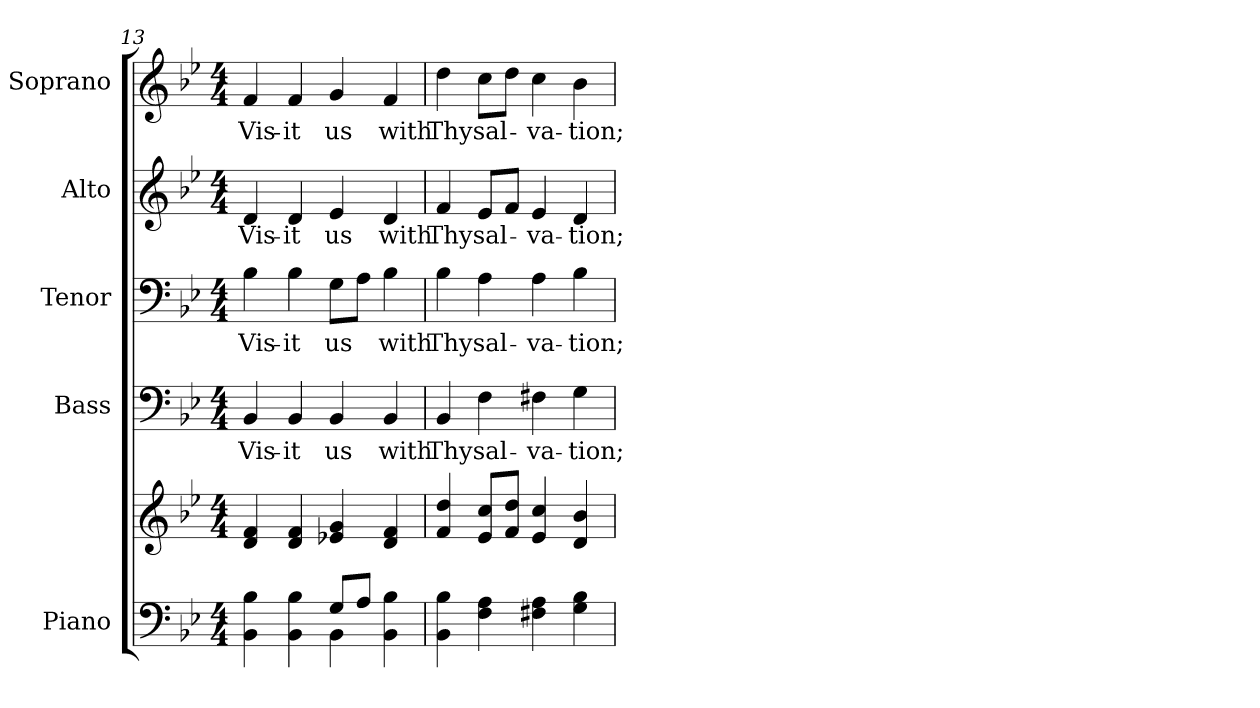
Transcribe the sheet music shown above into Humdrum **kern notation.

**kern	**kern	**kern	**text	**kern	**text	**kern	**text	**kern	**text
*part5	*part5	*part4	*part4	*part3	*part3	*part2	*part2	*part1	*part1
*staff6	*staff5	*staff4	*staff4	*staff3	*staff3	*staff2	*staff2	*staff1	*staff1
*I"Piano	*	*I"Bass	*	*I"Tenor	*	*I"Alto	*	*I"Soprano	*
*I'Pno.	*	*I'B.	*	*I'T.	*	*I'A.	*	*I'S.	*
!!LO:PB:g=z
*clefF4	*clefG2	*clefF4	*	*clefF4	*	*clefG2	*	*clefG2	*
*k[b-e-]	*k[b-e-]	*k[b-e-]	*	*k[b-e-]	*	*k[b-e-]	*	*k[b-e-]	*
*B-:	*B-:	*B-:	*	*B-:	*	*B-:	*	*B-:	*
*M4/4	*M4/4	*M4/4	*	*M4/4	*	*M4/4	*	*M4/4	*
=13	=13	=13	=13	=13	=13	=13	=13	=13	=13
*^	*	*	*	*	*	*	*	*	*
!	!	!	!	!LO:LY:b:color=#000000	!	!	!	!	!	!
!	!	!	!	!	!	!LO:LY:b:color=#000000	!	!	!	!
!	!	!	!	!	!	!	!	!LO:LY:b:color=#000000	!	!
!	!	!	!	!	!	!	!	!	!	!LO:LY:b:color=#000000
4BB-i\ 4B-i	2ryy	4di/ 4fi	4BB-i/	Vis-	4B-i\	Vis-	4di/	Vis-	4fi/	Vis-
!	!	!	!	!LO:LY:b:color=#000000	!	!	!	!	!	!
!	!	!	!	!	!	!LO:LY:b:color=#000000	!	!	!	!
!	!	!	!	!	!	!	!	!LO:LY:b:color=#000000	!	!
!	!	!	!	!	!	!	!	!	!	!LO:LY:b:color=#000000
4BB-i\ 4B-i	.	4di/ 4fi	4BB-i/	-it	4B-i\	-it	4di/	-it	4fi/	-it
!	!	!	!	!LO:LY:b:color=#000000	!	!	!	!	!	!
!	!	!	!	!	!	!LO:LY:b:color=#000000	!	!	!	!
!	!	!	!	!	!	!	!	!LO:LY:b:color=#000000	!	!
!	!	!	!	!	!	!	!	!	!	!LO:LY:b:color=#000000
8Gi/L	4BB-i\	4e-Xi/ 4gi	4BB-i/	us	8Gi\L	us	4e-i/	us	4gi/	us
8Ai/J	.	.	.	.	8Ai\J	.	.	.	.	.
!	!	!	!	!LO:LY:b:color=#000000	!	!	!	!	!	!
!	!	!	!	!	!	!LO:LY:b:color=#000000	!	!	!	!
!	!	!	!	!	!	!	!	!LO:LY:b:color=#000000	!	!
!	!	!	!	!	!	!	!	!	!	!LO:LY:b:color=#000000
4BB-i\ 4B-i	4ryy	4di/ 4fi	4BB-i/	with	4B-i\	with	4di/	with	4fi/	with
*v	*v	*	*	*	*	*	*	*	*	*
=14	=14	=14	=14	=14	=14	=14	=14	=14	=14
*^	*	*	*	*	*	*	*	*	*
!	!	!	!	!LO:LY:b:color=#000000	!	!	!	!	!	!
*v	*v	*	*	*	*	*	*	*	*	*
*^	*	*	*	*	*	*	*	*	*
!	!	!	!	!	!	!LO:LY:b:color=#000000	!	!	!	!
*v	*v	*	*	*	*	*	*	*	*	*
*^	*	*	*	*	*	*	*	*	*
!	!	!	!	!	!	!	!	!LO:LY:b:color=#000000	!	!
*v	*v	*	*	*	*	*	*	*	*	*
*^	*	*	*	*	*	*	*	*	*
!	!	!	!	!	!	!	!	!	!	!LO:LY:b:color=#000000
*v	*v	*	*	*	*	*	*	*	*	*
4BB-i\ 4B-i	4fi/ 4ddi	4BB-i/	Thy	4B-i\	Thy	4fi/	Thy	4ddi\	Thy
!	!	!	!LO:LY:b:color=#000000	!	!	!	!	!	!
!	!	!	!	!	!LO:LY:b:color=#000000	!	!	!	!
!	!	!	!	!	!	!	!LO:LY:b:color=#000000	!	!
!	!	!	!	!	!	!	!	!	!LO:LY:b:color=#000000
4Fi\ 4Ai	8e-i/ 8cciL	4Fi\	sal-	4Ai\	sal-	8e-i/L	sal-	8cci\L	sal-
.	8fi/ 8ddiJ	.	.	.	.	8fi/J	.	8ddi\J	.
!	!	!	!LO:LY:b:color=#000000	!	!	!	!	!	!
!	!	!	!	!	!LO:LY:b:color=#000000	!	!	!	!
!	!	!	!	!	!	!	!LO:LY:b:color=#000000	!	!
!	!	!	!	!	!	!	!	!	!LO:LY:b:color=#000000
4F#Xi\ 4Ai	4e-i/ 4cci	4F#Xi\	-va-	4Ai\	-va-	4e-i/	-va-	4cci\	-va-
!	!	!	!LO:LY:b:color=#000000	!	!	!	!	!	!
!	!	!	!	!	!LO:LY:b:color=#000000	!	!	!	!
!	!	!	!	!	!	!	!LO:LY:b:color=#000000	!	!
!	!	!	!	!	!	!	!	!	!LO:LY:b:color=#000000
4Gi\ 4B-i	4di/ 4b-i	4Gi\	-tion;	4B-i\	-tion;	4di/	-tion;	4b-i\	-tion;
=	=	=	=	=	=	=	=	=	=
*-	*-	*-	*-	*-	*-	*-	*-	*-	*-
